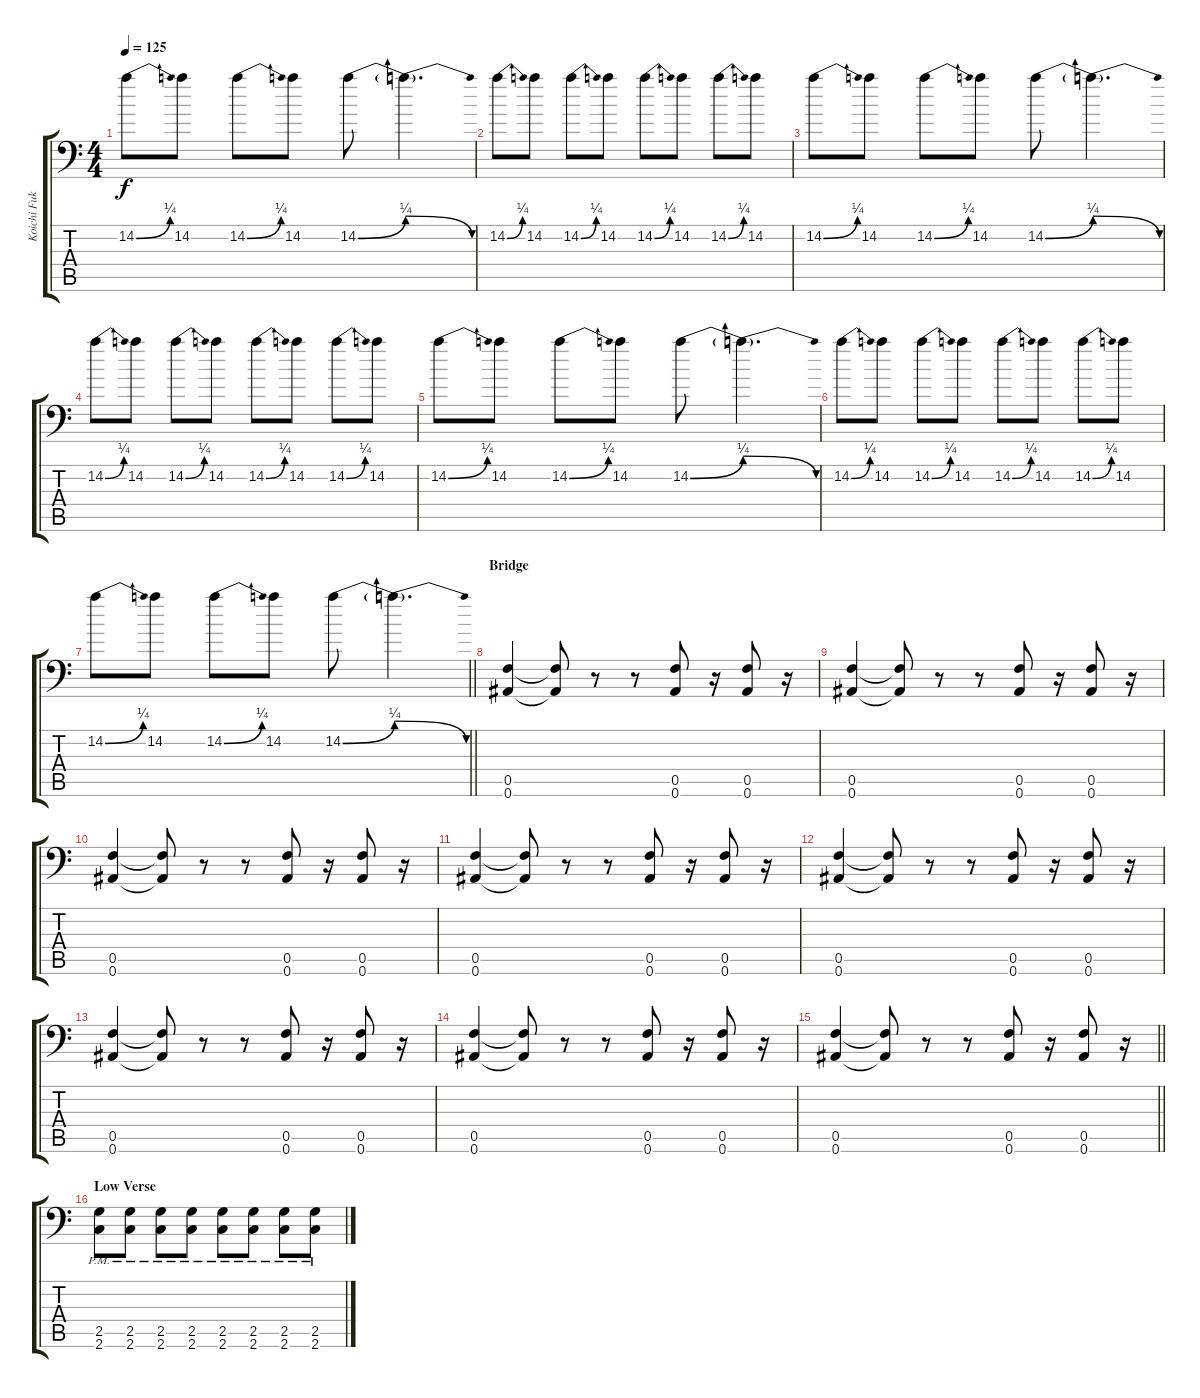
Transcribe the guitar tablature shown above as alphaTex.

\track ("Koichi Fukuda" "Koichi Fuk") {instrument distortionguitar}
\staff {score tabs}
\tuning (C4 G3 Eb3 Bb2 F2 Bb1) {hide}
\ts (4 4)
\tempo 125
\clef f4
\ks c
14.2{be (bend 0 0 60 1)}.8{dy f} 14.2.8 14.2{be (bend 0 0 60 1)}.8 14.2.8 14.2{be (bend 0 0 60 1)}.8 14.2{be (release 0 1 60 0) t}.4{d} |
14.2{be (bend 0 0 60 1)}.8 14.2.8 14.2{be (bend 0 0 60 1)}.8 14.2.8 14.2{be (bend 0 0 60 1)}.8 14.2.8 14.2{be (bend 0 0 60 1)}.8 14.2.8 |
14.2{be (bend 0 0 60 1)}.8 14.2.8 14.2{be (bend 0 0 60 1)}.8 14.2.8 14.2{be (bend 0 0 60 1)}.8 14.2{be (release 0 1 60 0) t}.4{d} |
14.2{be (bend 0 0 60 1)}.8 14.2.8 14.2{be (bend 0 0 60 1)}.8 14.2.8 14.2{be (bend 0 0 60 1)}.8 14.2.8 14.2{be (bend 0 0 60 1)}.8 14.2.8 |
14.2{be (bend 0 0 60 1)}.8 14.2.8 14.2{be (bend 0 0 60 1)}.8 14.2.8 14.2{be (bend 0 0 60 1)}.8 14.2{be (release 0 1 60 0) t}.4{d} |
14.2{be (bend 0 0 60 1)}.8 14.2.8 14.2{be (bend 0 0 60 1)}.8 14.2.8 14.2{be (bend 0 0 60 1)}.8 14.2.8 14.2{be (bend 0 0 60 1)}.8 14.2.8 |
\barLineRight lightlight
14.2{be (bend 0 0 60 1)}.8 14.2.8 14.2{be (bend 0 0 60 1)}.8 14.2.8 14.2{be (bend 0 0 60 1)}.8 14.2{be (release 0 1 60 0) t}.4{d} |
\section ("" "Bridge")
(0.5 0.6).4 (0.5{t} 0.6{t}).8 r.8 r.8 (0.5 0.6).8 r.16 (0.5 0.6).8 r.16 |
(0.5 0.6).4 (0.5{t} 0.6{t}).8 r.8 r.8 (0.5 0.6).8 r.16 (0.5 0.6).8 r.16 |
(0.5 0.6).4 (0.5{t} 0.6{t}).8 r.8 r.8 (0.5 0.6).8 r.16 (0.5 0.6).8 r.16 |
(0.5 0.6).4 (0.5{t} 0.6{t}).8 r.8 r.8 (0.5 0.6).8 r.16 (0.5 0.6).8 r.16 |
(0.5 0.6).4 (0.5{t} 0.6{t}).8 r.8 r.8 (0.5 0.6).8 r.16 (0.5 0.6).8 r.16 |
(0.5 0.6).4 (0.5{t} 0.6{t}).8 r.8 r.8 (0.5 0.6).8 r.16 (0.5 0.6).8 r.16 |
(0.5 0.6).4 (0.5{t} 0.6{t}).8 r.8 r.8 (0.5 0.6).8 r.16 (0.5 0.6).8 r.16 |
\barLineRight lightlight
(0.5 0.6).4 (0.5{t} 0.6{t}).8 r.8 r.8 (0.5 0.6).8 r.16 (0.5 0.6).8 r.16 |
\section ("" "Low Verse")
(2.5{pm} 2.6{pm}).8{volume 4} (2.5{pm} 2.6{pm}).8 (2.5{pm} 2.6{pm}).8 (2.5{pm} 2.6{pm}).8 (2.5{pm} 2.6{pm}).8 (2.5{pm} 2.6{pm}).8 (2.5{pm} 2.6{pm}).8 (2.5{pm} 2.6{pm}).8
